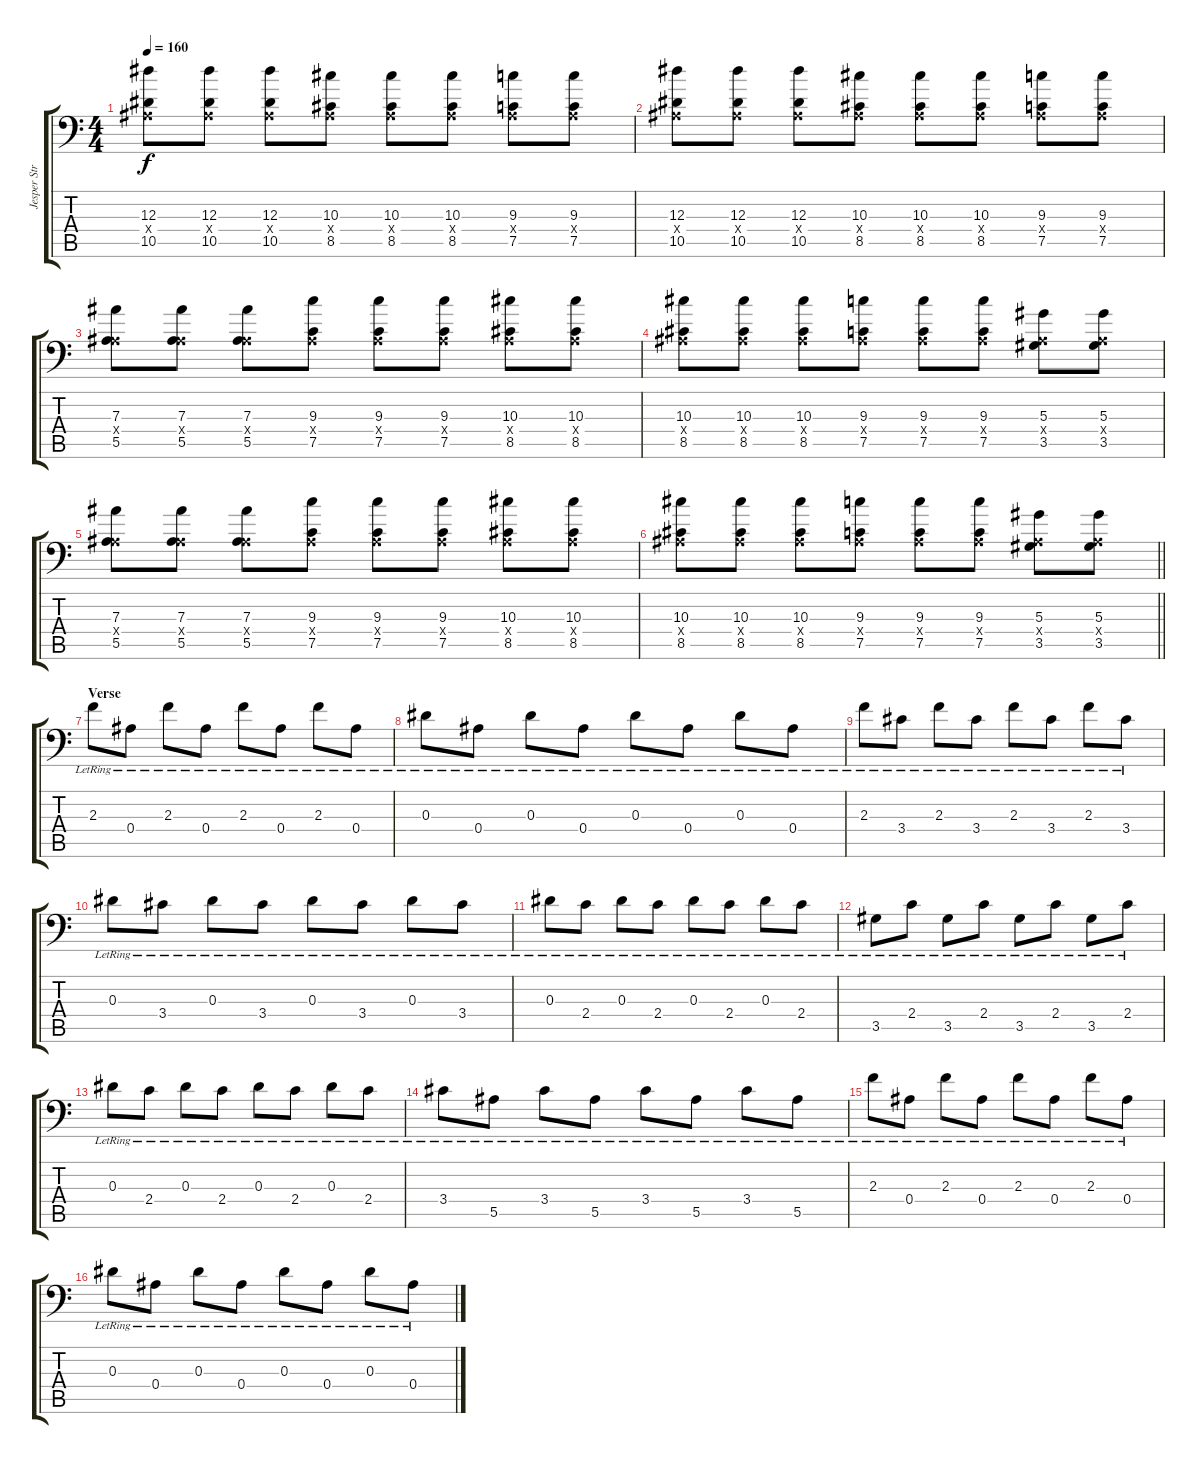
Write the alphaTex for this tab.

\track ("Jesper Strömblad" "Jesper Str") {instrument overdrivenguitar}
\staff {score tabs}
\tuning (C4 G3 Eb3 Bb2 F2 Bb1) {hide}
\ts (4 4)
\tempo 160
\clef f4
\ks c
(12.3 0.4{x} 10.5).8{dy f} (12.3 0.4{x} 10.5).8 (12.3 0.4{x} 10.5).8 (10.3 0.4{x} 8.5).8 (10.3 0.4{x} 8.5).8 (10.3 0.4{x} 8.5).8 (9.3 0.4{x} 7.5).8 (9.3 0.4{x} 7.5).8 |
(12.3 0.4{x} 10.5).8 (12.3 0.4{x} 10.5).8 (12.3 0.4{x} 10.5).8 (10.3 0.4{x} 8.5).8 (10.3 0.4{x} 8.5).8 (10.3 0.4{x} 8.5).8 (9.3 0.4{x} 7.5).8 (9.3 0.4{x} 7.5).8 |
(7.3 0.4{x} 5.5).8 (7.3 0.4{x} 5.5).8 (7.3 0.4{x} 5.5).8 (9.3 0.4{x} 7.5).8 (9.3 0.4{x} 7.5).8 (9.3 0.4{x} 7.5).8 (10.3 0.4{x} 8.5).8 (10.3 0.4{x} 8.5).8 |
(10.3 0.4{x} 8.5).8 (10.3 0.4{x} 8.5).8 (10.3 0.4{x} 8.5).8 (9.3 0.4{x} 7.5).8 (9.3 0.4{x} 7.5).8 (9.3 0.4{x} 7.5).8 (5.3 0.4{x} 3.5).8 (5.3 0.4{x} 3.5).8 |
(7.3 0.4{x} 5.5).8 (7.3 0.4{x} 5.5).8 (7.3 0.4{x} 5.5).8 (9.3 0.4{x} 7.5).8 (9.3 0.4{x} 7.5).8 (9.3 0.4{x} 7.5).8 (10.3 0.4{x} 8.5).8 (10.3 0.4{x} 8.5).8 |
\barLineRight lightlight
(10.3 0.4{x} 8.5).8 (10.3 0.4{x} 8.5).8 (10.3 0.4{x} 8.5).8 (9.3 0.4{x} 7.5).8 (9.3 0.4{x} 7.5).8 (9.3 0.4{x} 7.5).8 (5.3 0.4{x} 3.5).8 (5.3 0.4{x} 3.5).8 |
\section ("" "Verse")
2.3{lr}.8{balance 8 instrument acousticguitarnylon} 0.4{lr}.8 2.3{lr}.8 0.4{lr}.8 2.3{lr}.8 0.4{lr}.8 2.3{lr}.8 0.4{lr}.8 |
0.3{lr}.8 0.4{lr}.8 0.3{lr}.8 0.4{lr}.8 0.3{lr}.8 0.4{lr}.8 0.3{lr}.8 0.4{lr}.8 |
2.3{lr}.8 3.4{lr}.8 2.3{lr}.8 3.4{lr}.8 2.3{lr}.8 3.4{lr}.8 2.3{lr}.8 3.4{lr}.8 |
0.3{lr}.8 3.4{lr}.8 0.3{lr}.8 3.4{lr}.8 0.3{lr}.8 3.4{lr}.8 0.3{lr}.8 3.4{lr}.8 |
0.3{lr}.8 2.4{lr}.8 0.3{lr}.8 2.4{lr}.8 0.3{lr}.8 2.4{lr}.8 0.3{lr}.8 2.4{lr}.8 |
3.5{lr}.8 2.4{lr}.8 3.5{lr}.8 2.4{lr}.8 3.5{lr}.8 2.4{lr}.8 3.5{lr}.8 2.4{lr}.8 |
0.3{lr}.8 2.4{lr}.8 0.3{lr}.8 2.4{lr}.8 0.3{lr}.8 2.4{lr}.8 0.3{lr}.8 2.4{lr}.8 |
3.4{lr}.8 5.5{lr}.8 3.4{lr}.8 5.5{lr}.8 3.4{lr}.8 5.5{lr}.8 3.4{lr}.8 5.5{lr}.8 |
2.3{lr}.8 0.4{lr}.8 2.3{lr}.8 0.4{lr}.8 2.3{lr}.8 0.4{lr}.8 2.3{lr}.8 0.4{lr}.8 |
0.3{lr}.8 0.4{lr}.8 0.3{lr}.8 0.4{lr}.8 0.3{lr}.8 0.4{lr}.8 0.3{lr}.8 0.4{lr}.8
